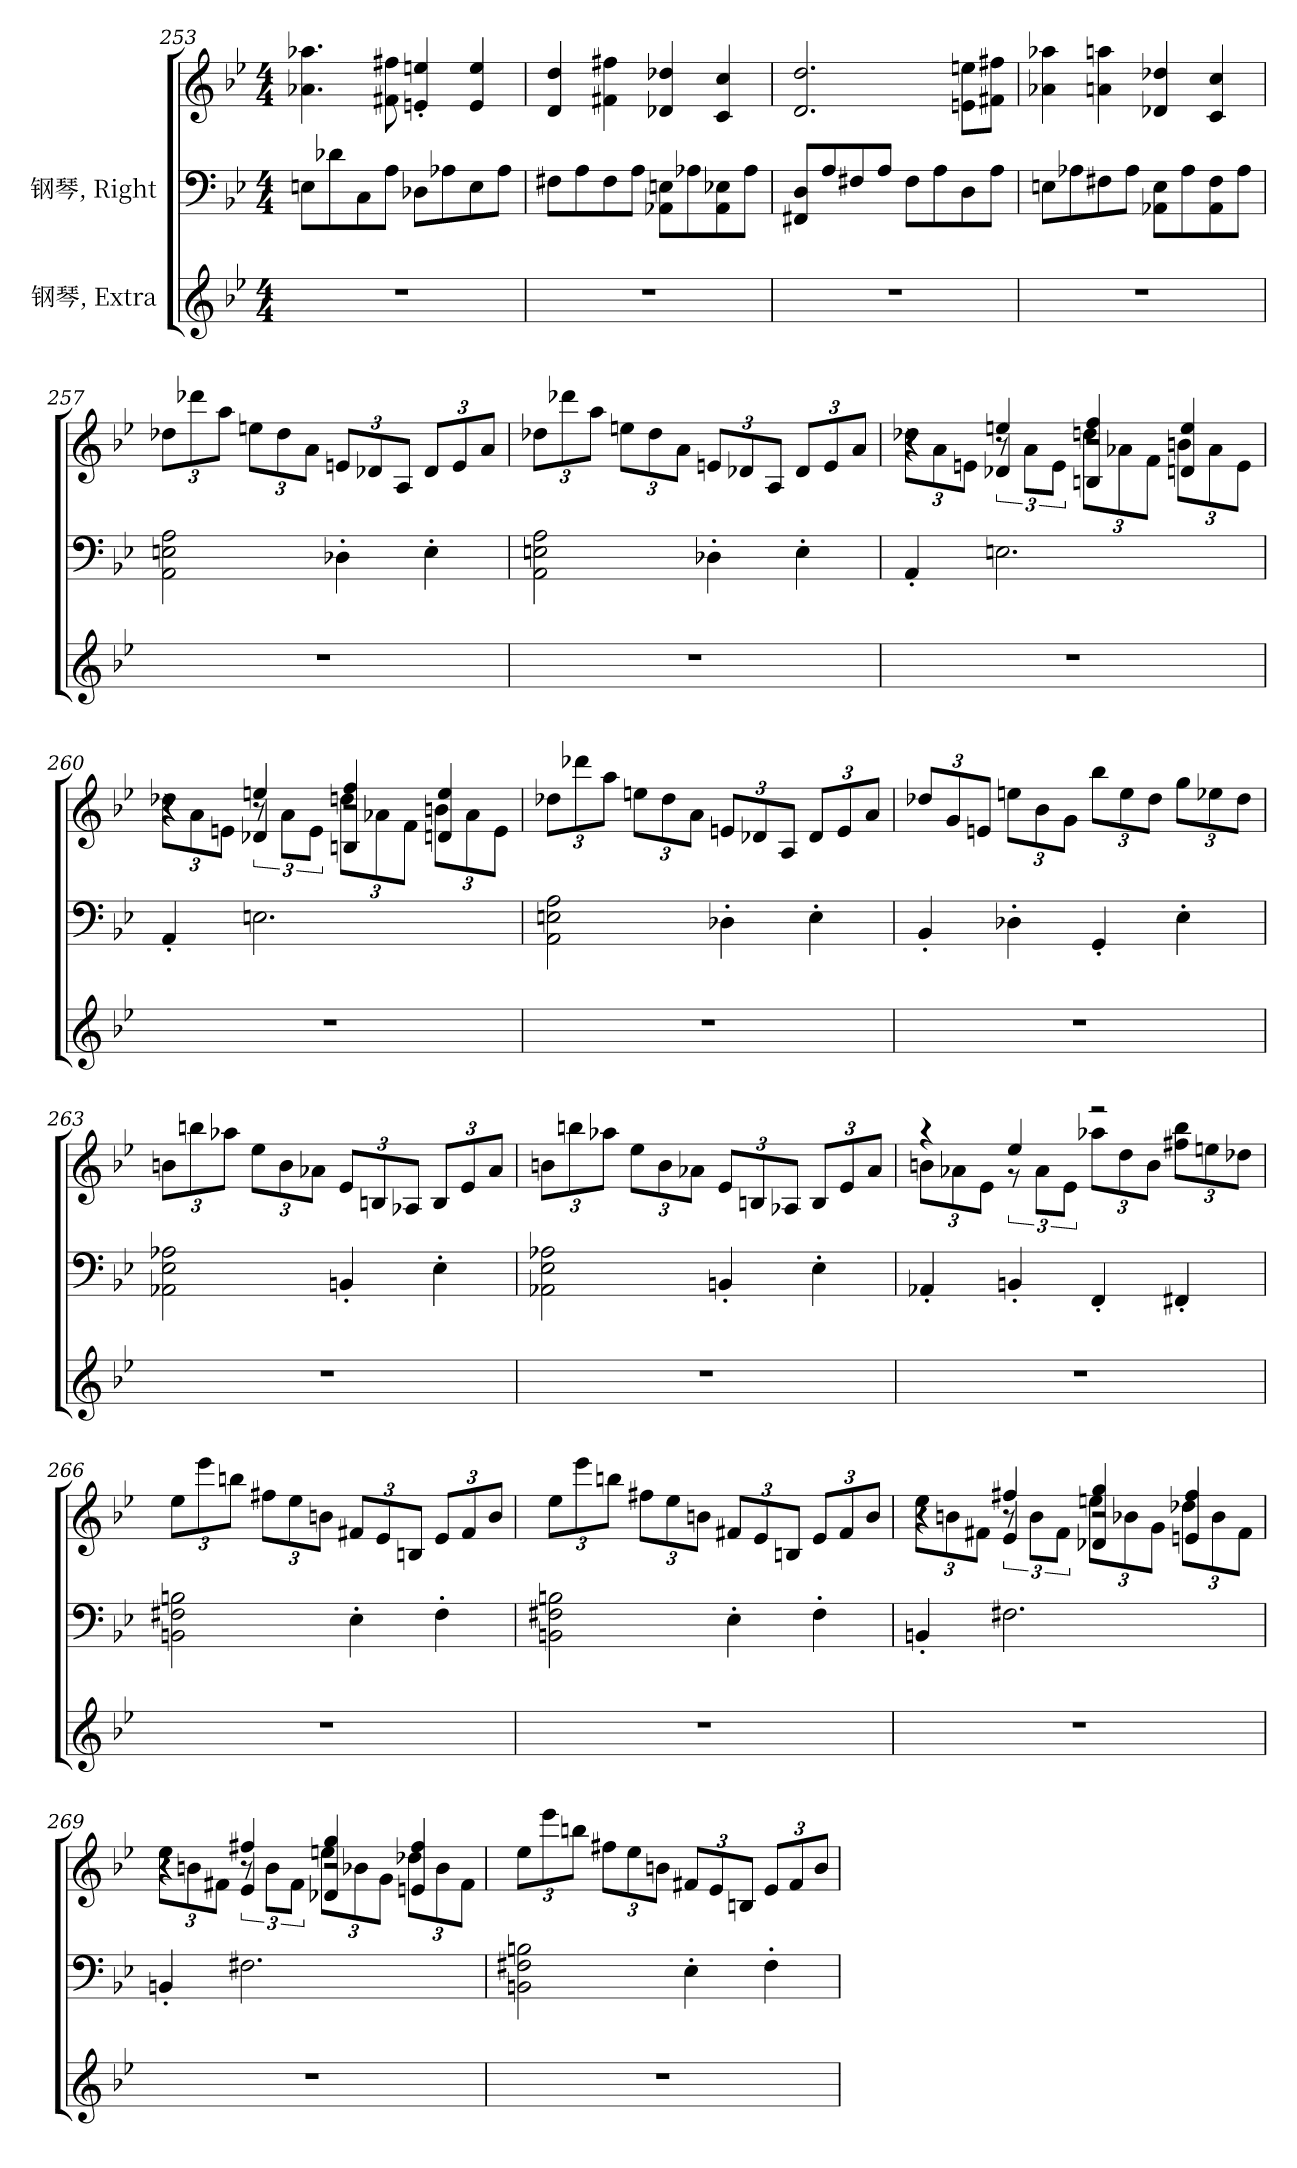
**kern	**kern	**kern
*part2	*part1	*part1
*staff3	*staff2	*staff1
*I"钢琴, Extra	*I"钢琴, Right	*
*clefG2	*clefF4	*clefG2
*k[b-e-]	*k[b-e-]	*k[b-e-]
*M4/4	*M4/4	*M4/4
=253	=253	=253
1r	8En\L	4.a-X\ 4.aa-X\
.	8d-X\	.
.	8C\	.
*	*	*MM114
.	8A\J	8f#X\ 8ff#X\
.	8D-X\L	4en/' 4een/'
.	8A-X\	.
.	8E\	4e/ 4ee/
.	8A-\J	.
!!LO:LB:g=z
=254	=254	=254
1r	8F#X\L	4d/ 4dd/
.	8A\	.
.	8F#\	4f#X\ 4ff#X\
.	8A\J	.
.	8AA-X\ 8En\L	4d-X/ 4dd-X/
.	8A-X\	.
.	8AA-\ 8E-X\	4c/ 4cc/
.	8A-\J	.
=255	=255	=255
1r	8FF#X/ 8D/L	2.d/ 2.dd/
.	8A/	.
.	8F#X/	.
.	8A/J	.
.	8F#\L	.
.	8A\	.
*	*	*MM116
.	8D\	8en\ 8een\L
.	8A\J	8f#X\ 8ff#X\J
=256	=256	=256
*	*	*MM117
1r	8En\L	4a-X\ 4aa-X\
.	8A-X\	.
.	8F#X\	4an\ 4aan\
.	8A-\J	.
.	8AA-X\ 8E\L	4d-X/ 4dd-X/
.	8A-\	.
.	8AA-\ 8F#\	4c/ 4cc/
.	8A-\J	.
!!LO:LB:g=z
=257	=257	=257
*	*	*Xbrackettup
1r	2AA\ 2En\ 2A\	12dd-X\L
.	.	12ddd-X\
.	.	12aa\J
.	.	12een\L
.	.	12dd-\
.	.	12a\J
.	4D-X'\	12en/L
.	.	12d-X/
.	.	12A/J
.	4E'\	12d-/L
*	*	*MM107
.	.	12e/
.	.	12a/J
=258	=258	=258
1r	2AA\ 2En\ 2A\	12dd-X\L
.	.	12ddd-X\
*	*	*MM109
.	.	12aa\J
.	.	12een\L
.	.	12dd-\
.	.	12a\J
*	*	*MM113
.	4D-X'\	12en/L
.	.	12d-X/
.	.	12A/J
.	4E'\	12d-/L
.	.	12e/
.	.	12a/J
!!LO:PB:g=z
=259	=259	=259
*	*	*^
*	*	*	*^
1r	4AA'/	4r	12dd-X\L	4r
.	.	.	12a\	.
.	.	.	12en\J	.
*	*	*	*brackettup	*
.	2.En\	4een/	12r	4d-X/
*	*	*MM122	*	*
.	.	.	12a\L	.
.	.	.	12e\J	.
*	*	*	*Xbrackettup	*
.	.	4Bn/ 4ff/	12ddn\L	2r
.	.	.	12a-X\	.
*	*	*MM121	*	*
.	.	.	12f\J	.
.	.	4dn/ 4ee/	12bn\L	.
.	.	.	12a-\	.
.	.	.	12e\J	.
=260	=260	=260	=260	=260
1r	4AA'/	4r	12dd-X\L	4r
.	.	.	12a\	.
.	.	.	12en\J	.
*	*	*	*brackettup	*
.	2.En\	4een/	12r	4d-X/
.	.	.	12a\L	.
.	.	.	12e\J	.
*	*	*	*Xbrackettup	*
.	.	4Bn/ 4ff/	12ddn\L	2r
.	.	.	12a-X\	.
.	.	.	12f\J	.
.	.	4dn/ 4ee/	12bn\L	.
.	.	.	12a-\	.
.	.	.	12e\J	.
*	*	*v	*v	*v
!!LO:LB:g=z
=261	=261	=261
1r	2AA\ 2En\ 2A\	12dd-X\L
.	.	12ddd-X\
.	.	12aa\J
*	*	*MM111
.	.	12een\L
.	.	12dd-\
.	.	12a\J
.	4D-X'\	12en/L
.	.	12d-X/
.	.	12A/J
.	4E'\	12d-/L
.	.	12e/
.	.	12a/J
=262	=262	=262
1r	4BB-'/	12dd-X/L
.	.	12g/
.	.	12en/J
.	4D-X'\	12een\L
.	.	12b-\
.	.	12g\J
.	4GG'/	12bb-\L
.	.	12ee\
.	.	12dd-\J
*	*	*MM107
.	4E-'\	12gg\L
.	.	12ee-X\
.	.	12dd-\J
!!LO:LB:g=z
=263	=263	=263
1r	2AA-X\ 2E-\ 2A-X\	12bn\L
.	.	12bbn\
.	.	12aa-X\J
.	.	12ee-\L
.	.	12b\
.	.	12a-X\J
.	4BBn'/	12e-/L
.	.	12Bn/
.	.	12A-X/J
*	*	*MM109
.	4E-'\	12B/L
.	.	12e-/
.	.	12a-/J
=264	=264	=264
1r	2AA-X\ 2E-\ 2A-X\	12bn\L
.	.	12bbn\
.	.	12aa-X\J
.	.	12ee-\L
.	.	12b\
.	.	12a-X\J
.	4BBn'/	12e-/L
.	.	12Bn/
.	.	12A-X/J
.	4E-'\	12B/L
.	.	12e-/
.	.	12a-/J
!!LO:LB:g=z
=265	=265	=265
*	*	*MM105
*	*	*^
1r	4AA-X'/	4r	12bn\L
.	.	.	12a-X\
*	*	*MM114	*
.	.	.	12e-\J
*	*	*	*brackettup
.	4BBn'/	4ee-/	12r
.	.	.	12a-\L
.	.	.	12e-\J
*	*	*	*Xbrackettup
.	4FF'/	2r	12aa-X\L
.	.	.	12dd\
.	.	.	12b\J
.	4FF#X'/	.	12ff#X\ 12bb-\L
.	.	.	12een\
.	.	.	12dd-X\J
*	*	*v	*v
=266	=266	=266
1r	2BBn\ 2F#X\ 2Bn\	12ee-\L
.	.	12eee-\
.	.	12bbn\J
.	.	12ff#X\L
.	.	12ee-\
*	*	*MM119
.	.	12bn\J
.	4E-'\	12f#X/L
.	.	12e-/
.	.	12Bn/J
.	4F#'\	12e-/L
*	*	*MM118
.	.	12f#/
.	.	12b/J
!!LO:PB:g=z
=267	=267	=267
*	*	*MM98
1r	2BBn\ 2F#X\ 2Bn\	12ee-\L
.	.	12eee-\
.	.	12bbn\J
.	.	12ff#X\L
.	.	12ee-\
.	.	12bn\J
.	4E-'\	12f#X/L
*	*	*MM131
.	.	12e-/
.	.	12Bn/J
*	*	*MM128
.	4F#'\	12e-/L
*	*	*MM126
.	.	12f#/
.	.	12b/J
=268	=268	=268
*	*	*^
*	*	*	*^
1r	4BBn'/	4r	12ee-\L	4r
.	.	.	12bn\	.
.	.	.	12f#X\J	.
*	*	*	*brackettup	*
.	2.F#X\	4ff#X/	12r	4e-/
.	.	.	12b\L	.
.	.	.	12f#\J	.
*	*	*	*Xbrackettup	*
.	.	4d-X/ 4gg/	12een\L	2r
.	.	.	12b-X\	.
.	.	.	12g\J	.
.	.	4en/ 4ff#/	12dd-X\L	.
.	.	.	12b-\	.
.	.	.	12f#\J	.
!!LO:LB:g=z	!!	!!
=269	=269	=269	=269	=269
1r	4BBn'/	4r	12ee-\L	4r
*	*	*MM139	*	*
.	.	.	12bn\	.
.	.	.	12f#X\J	.
*	*	*	*brackettup	*
.	2.F#X\	4ff#X/	12r	4e-/
.	.	.	12b\L	.
.	.	.	12f#\J	.
*	*	*	*Xbrackettup	*
.	.	4d-X/ 4gg/	12een\L	2r
.	.	.	12b-X\	.
.	.	.	12g\J	.
.	.	4en/ 4ff#/	12dd-X\L	.
*	*	*MM128	*	*
.	.	.	12b-\	.
.	.	.	12f#\J	.
*	*	*v	*v	*v
=270	=270	=270
1r	2BBn\ 2F#X\ 2Bn\	12ee-\L
.	.	12eee-\
.	.	12bbn\J
.	.	12ff#X\L
.	.	12ee-\
.	.	12bn\J
.	4E-'\	12f#X/L
.	.	12e-/
.	.	12Bn/J
.	4F#'\	12e-/L
.	.	12f#/
.	.	12b/J
=	=	=
*-	*-	*-
